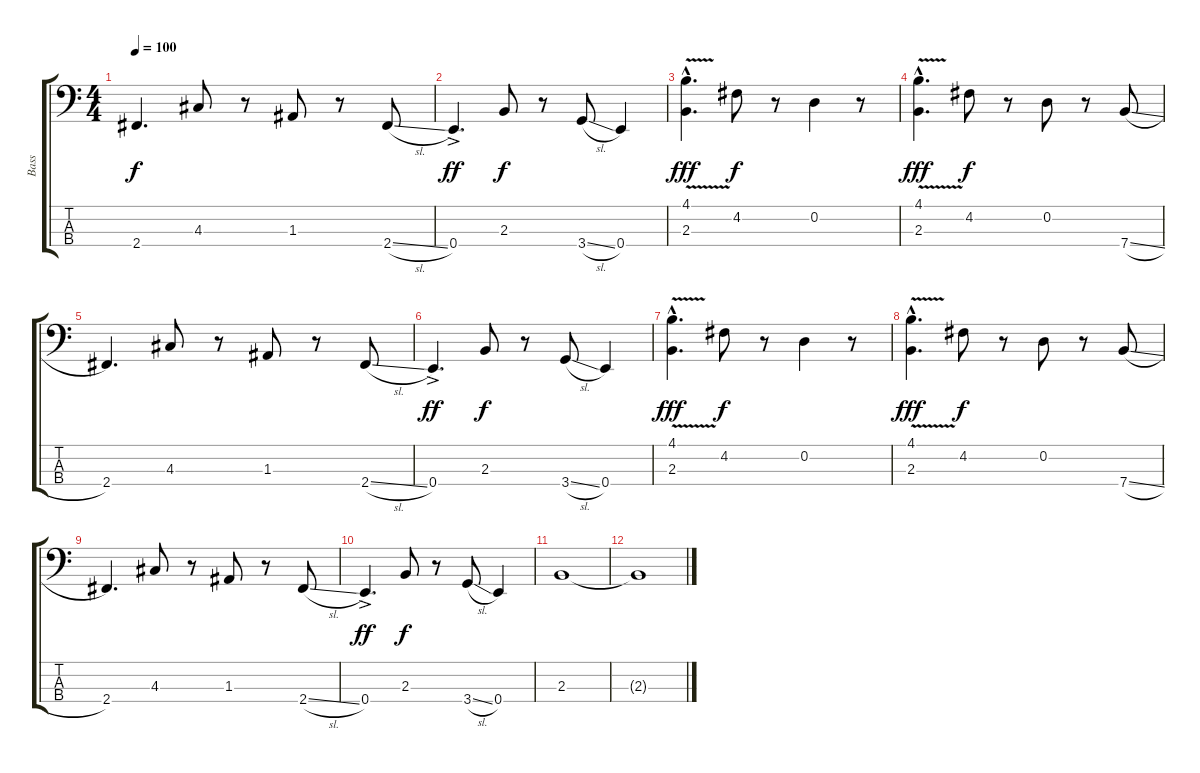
\track ("Bass" "Bass") {instrument electricbassfinger}
\staff {score tabs}
\tuning (G2 D2 A1 E1) {hide}
\ts (4 4)
\tempo 100
\clef f4
\ks c
2.4.4{d dy f} 4.3.8 r.8 1.3.8 r.8 2.4{sl}.8 |
0.4{ac}.4{d dy ff} 2.3.8{dy f} r.8 3.4{sl}.8 0.4.4 |
(4.1{v hac} 2.3{v hac}).4{d dy fff} 4.2.8{dy f} r.8 0.2.4 r.8 |
(4.1{v hac} 2.3{v hac}).4{d dy fff} 4.2.8{dy f} r.8 0.2.8 r.8 7.4{sl}.8 |
2.4.4{d} 4.3.8 r.8 1.3.8 r.8 2.4{sl}.8 |
0.4{ac}.4{d dy ff} 2.3.8{dy f} r.8 3.4{sl}.8 0.4.4 |
(4.1{v hac} 2.3{v hac}).4{d dy fff} 4.2.8{dy f} r.8 0.2.4 r.8 |
(4.1{v hac} 2.3{v hac}).4{d dy fff} 4.2.8{dy f} r.8 0.2.8 r.8 7.4{sl}.8 |
2.4.4{d} 4.3.8 r.8 1.3.8 r.8 2.4{sl}.8 |
0.4{ac}.4{d dy ff} 2.3.8{dy f} r.8 3.4{sl}.8 0.4.4 |
2.3.1 |
2.3{t}.1
